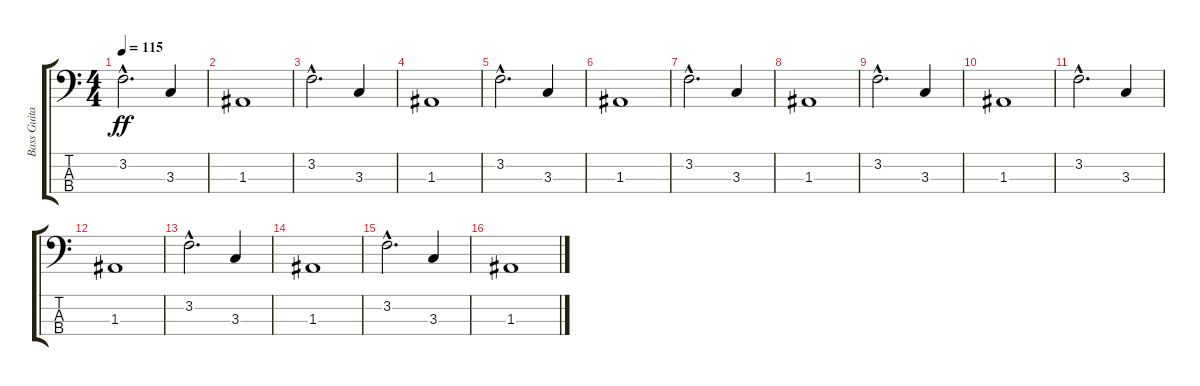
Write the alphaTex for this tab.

\track ("Bass Guitar II" "Bass Guita") {instrument fretlessbass}
\staff {score tabs}
\tuning (G2 D2 A1 E1) {hide}
\ts (4 4)
\tempo 115
\clef f4
\ks c
3.2{hac}.2{d dy ff} 3.3.4 |
1.3.1 |
3.2{hac}.2{d} 3.3.4 |
1.3.1 |
3.2{hac}.2{d} 3.3.4 |
1.3.1 |
3.2{hac}.2{d} 3.3.4 |
1.3.1 |
3.2{hac}.2{d} 3.3.4 |
1.3.1 |
3.2{hac}.2{d} 3.3.4 |
1.3.1 |
3.2{hac}.2{d} 3.3.4 |
1.3.1 |
3.2{hac}.2{d} 3.3.4 |
1.3.1
